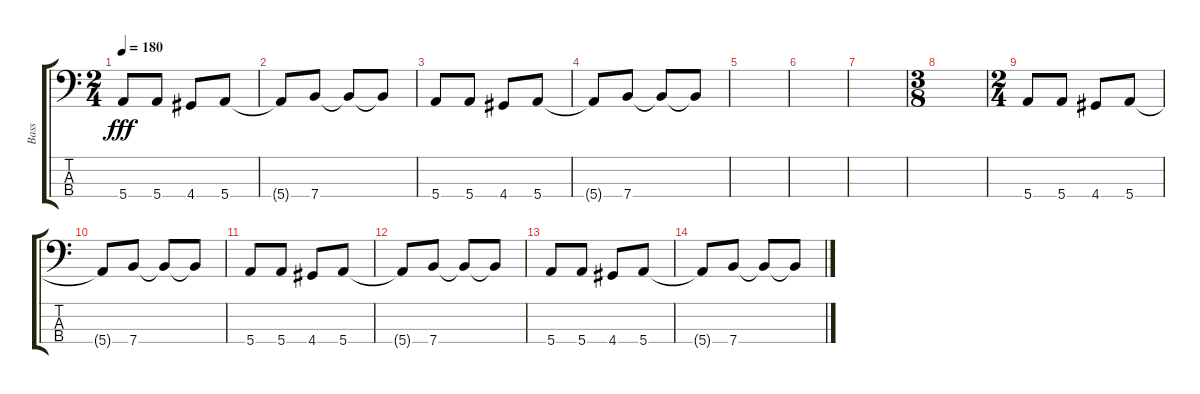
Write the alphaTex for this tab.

\track ("Bass" "Bass") {instrument electricbasspick}
\staff {score tabs}
\tuning (G2 D2 A1 E1) {hide}
\ts (2 4)
\tempo 180
\clef f4
\ks c
5.4.8{dy fff} 5.4.8 4.4.8 5.4.8 |
5.4{t}.8 7.4.8 7.4{t}.8 7.4{t}.8 |
5.4.8 5.4.8 4.4.8 5.4.8 |
5.4{t}.8 7.4.8 7.4{t}.8 7.4{t}.8 |
|
|
|
\ts (3 8)
|
\ts (2 4)
5.4.8 5.4.8 4.4.8 5.4.8 |
5.4{t}.8 7.4.8 7.4{t}.8 7.4{t}.8 |
5.4.8 5.4.8 4.4.8 5.4.8 |
5.4{t}.8 7.4.8 7.4{t}.8 7.4{t}.8 |
5.4.8 5.4.8 4.4.8 5.4.8 |
5.4{t}.8 7.4.8 7.4{t}.8 7.4{t}.8
